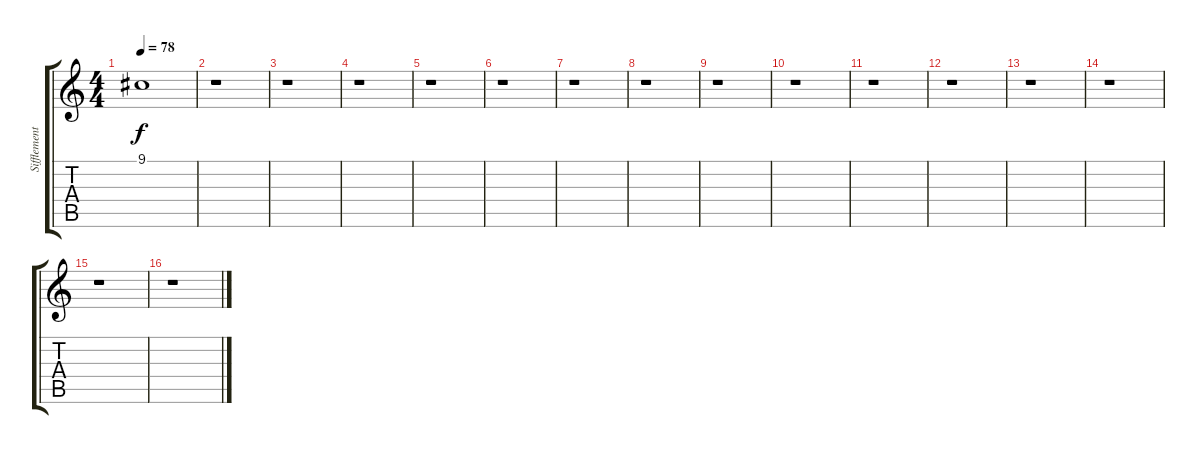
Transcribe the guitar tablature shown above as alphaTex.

\track ("Sifflement" "Sifflement") {instrument piccolo}
\staff {score tabs}
\tuning (E4 B3 G3 D3 A2 E2) {hide}
\ts (4 4)
\tempo 78
\clef g2
\ks c
9.1.1{dy f volume 2} |
r.1 |
r.1 |
r.1 |
r.1 |
r.1 |
r.1 |
r.1 |
r.1 |
r.1 |
r.1 |
r.1 |
r.1 |
r.1 |
r.1 |
r.1
